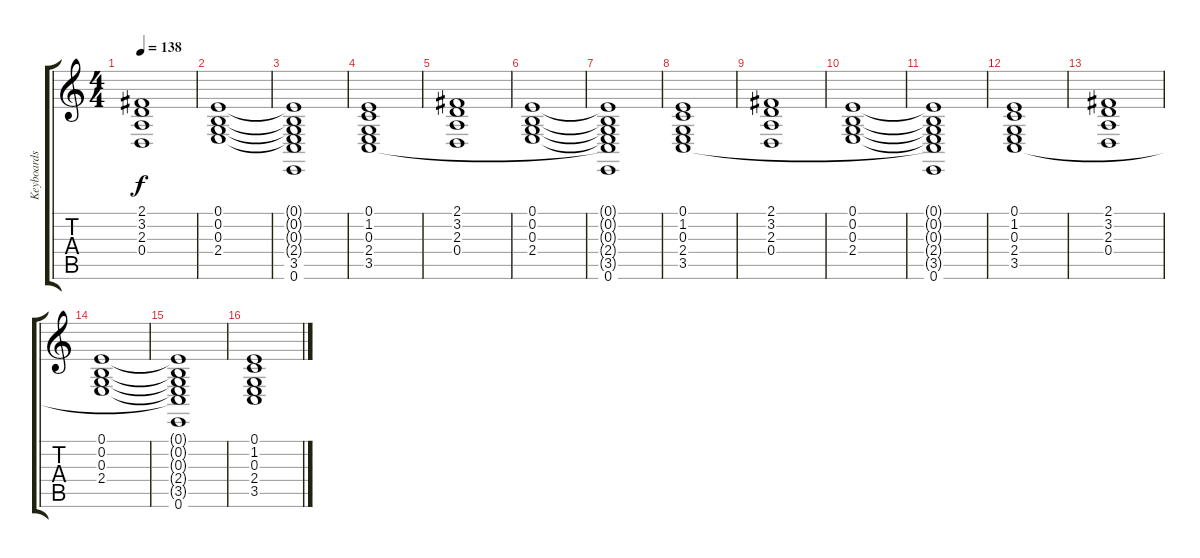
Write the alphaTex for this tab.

\track ("Keyboards" "Keyboards") {instrument stringensemble1}
\staff {score tabs}
\tuning (E4 B3 G3 D3 A2 E2) {hide}
\ts (4 4)
\tempo 138
\clef g2
\ks c
(2.1 3.2 2.3 0.4).1{dy f} |
(0.1 0.2 0.3 2.4).1 |
(0.1{t} 0.2{t} 0.3{t} 2.4{t} 3.5{t} 0.6).1 |
(0.1 1.2 0.3 2.4 3.5).1 |
(2.1 3.2 2.3 0.4).1 |
(0.1 0.2 0.3 2.4).1{volume 6} |
(0.1{t} 0.2{t} 0.3{t} 2.4{t} 3.5{t} 0.6).1 |
(0.1 1.2 0.3 2.4 3.5).1 |
(2.1 3.2 2.3 0.4).1 |
(0.1 0.2 0.3 2.4).1 |
(0.1{t} 0.2{t} 0.3{t} 2.4{t} 3.5{t} 0.6).1 |
(0.1 1.2 0.3 2.4 3.5).1 |
(2.1 3.2 2.3 0.4).1 |
(0.1 0.2 0.3 2.4).1{volume 6} |
(0.1{t} 0.2{t} 0.3{t} 2.4{t} 3.5{t} 0.6).1 |
(0.1 1.2 0.3 2.4 3.5).1
